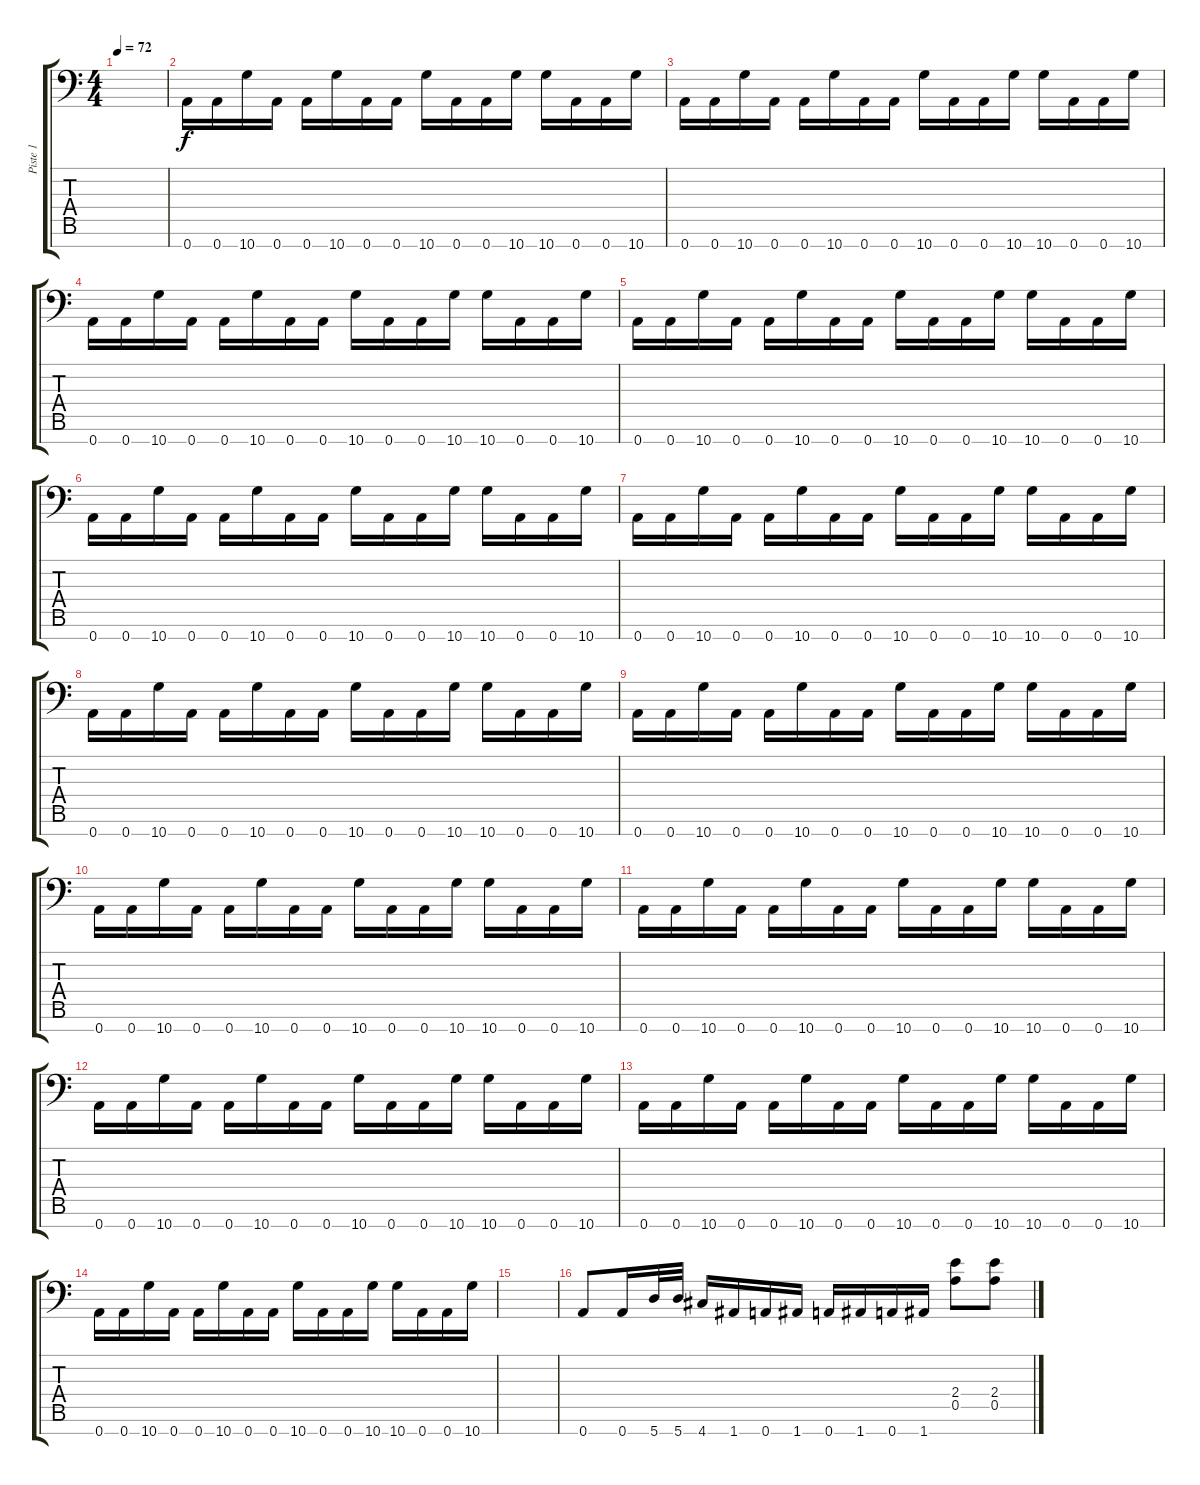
\track ("Piste 1" "Piste 1") {instrument electricguitarmuted}
\staff {score tabs}
\tuning (E4 B3 G3 D3 A2 D2 A1) {hide}
\ts (4 4)
\tempo 72
\clef f4
\ks c
|
0.7.16 0.7.16{volume 12} 10.7.16 0.7.16 0.7.16 10.7.16 0.7.16 0.7.16 10.7.16 0.7.16 0.7.16 10.7.16 10.7.16 0.7.16 0.7.16 10.7.16 |
0.7.16 0.7.16 10.7.16 0.7.16 0.7.16 10.7.16 0.7.16 0.7.16 10.7.16 0.7.16 0.7.16 10.7.16 10.7.16 0.7.16 0.7.16 10.7.16 |
0.7.16 0.7.16 10.7.16 0.7.16 0.7.16 10.7.16 0.7.16 0.7.16 10.7.16 0.7.16 0.7.16 10.7.16 10.7.16 0.7.16 0.7.16 10.7.16 |
0.7.16 0.7.16 10.7.16 0.7.16 0.7.16 10.7.16 0.7.16 0.7.16 10.7.16 0.7.16 0.7.16 10.7.16 10.7.16 0.7.16 0.7.16 10.7.16 |
0.7.16 0.7.16 10.7.16 0.7.16 0.7.16 10.7.16 0.7.16 0.7.16 10.7.16 0.7.16 0.7.16 10.7.16 10.7.16 0.7.16 0.7.16 10.7.16 |
0.7.16 0.7.16 10.7.16 0.7.16 0.7.16 10.7.16 0.7.16 0.7.16 10.7.16 0.7.16 0.7.16 10.7.16 10.7.16 0.7.16 0.7.16 10.7.16 |
0.7.16 0.7.16 10.7.16 0.7.16 0.7.16 10.7.16 0.7.16 0.7.16 10.7.16 0.7.16 0.7.16 10.7.16 10.7.16 0.7.16 0.7.16 10.7.16 |
0.7.16 0.7.16 10.7.16 0.7.16 0.7.16 10.7.16 0.7.16 0.7.16 10.7.16 0.7.16 0.7.16 10.7.16 10.7.16 0.7.16 0.7.16 10.7.16 |
0.7.16 0.7.16 10.7.16 0.7.16 0.7.16 10.7.16 0.7.16 0.7.16 10.7.16 0.7.16 0.7.16 10.7.16 10.7.16 0.7.16 0.7.16 10.7.16 |
0.7.16 0.7.16 10.7.16 0.7.16 0.7.16 10.7.16 0.7.16 0.7.16 10.7.16 0.7.16 0.7.16 10.7.16 10.7.16 0.7.16 0.7.16 10.7.16 |
0.7.16 0.7.16 10.7.16 0.7.16 0.7.16 10.7.16 0.7.16 0.7.16 10.7.16 0.7.16 0.7.16 10.7.16 10.7.16 0.7.16 0.7.16 10.7.16 |
0.7.16 0.7.16 10.7.16 0.7.16 0.7.16 10.7.16 0.7.16 0.7.16 10.7.16 0.7.16 0.7.16 10.7.16 10.7.16 0.7.16 0.7.16 10.7.16 |
0.7.16 0.7.16 10.7.16 0.7.16 0.7.16 10.7.16 0.7.16 0.7.16 10.7.16 0.7.16 0.7.16 10.7.16 10.7.16 0.7.16 0.7.16 10.7.16 |
|
0.7.8{volume 16 instrument overdrivenguitar} 0.7.16 5.7.32 5.7.32 4.7.16 1.7.16 0.7.16 1.7.16 0.7.16 1.7.16 0.7.16 1.7.16 (2.4 0.5).8 (2.4 0.5).8
